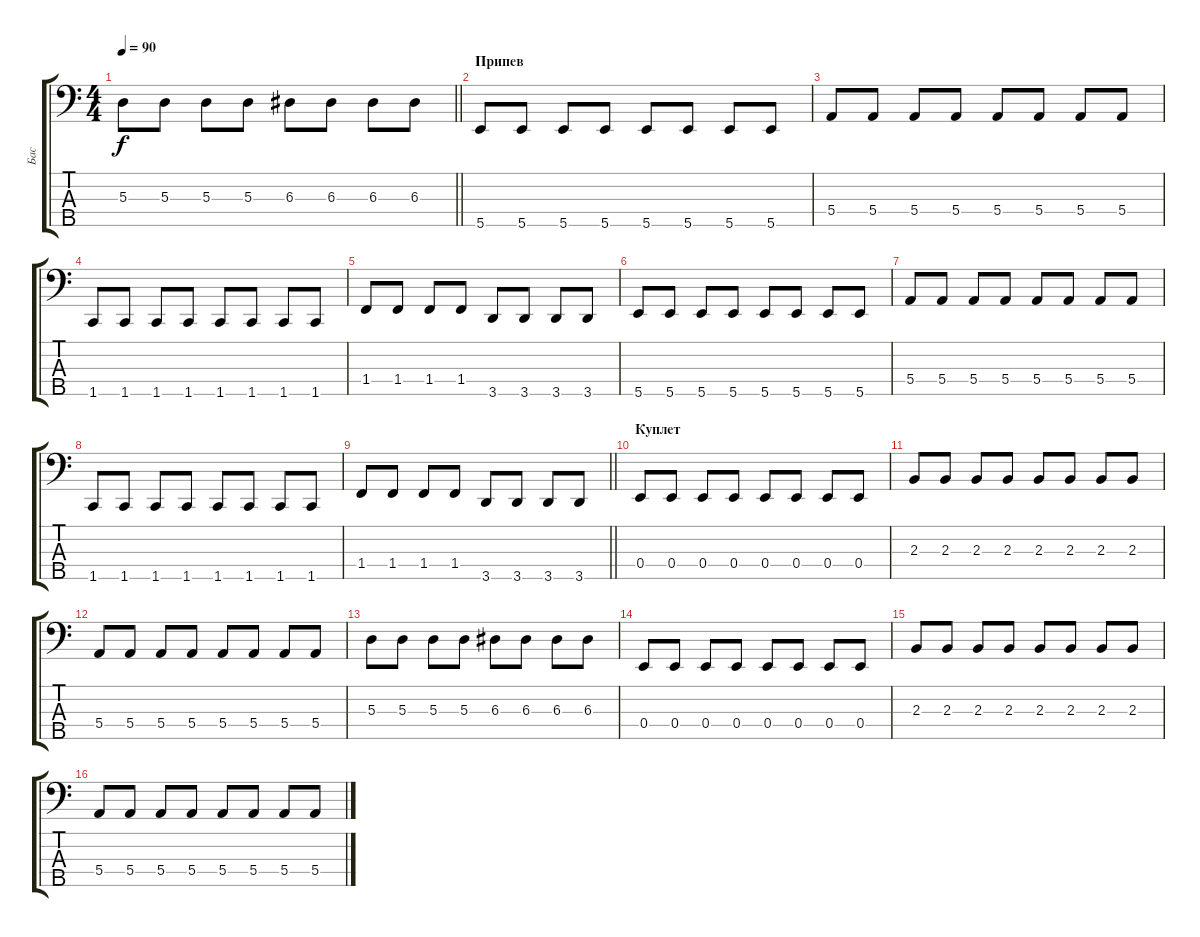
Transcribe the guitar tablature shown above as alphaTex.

\track ("Бас" "Бас") {instrument electricbassfinger}
\staff {score tabs}
\tuning (G2 D2 A1 E1 B0) {hide}
\ts (4 4)
\tempo 90
\clef f4
\barLineRight lightlight
\ks c
5.3.8{dy f} 5.3.8 5.3.8 5.3.8 6.3.8 6.3.8 6.3.8 6.3.8 |
\section ("" "Припев")
5.5.8 5.5.8 5.5.8 5.5.8 5.5.8 5.5.8 5.5.8 5.5.8 |
5.4.8 5.4.8 5.4.8 5.4.8 5.4.8 5.4.8 5.4.8 5.4.8 |
1.5.8 1.5.8 1.5.8 1.5.8 1.5.8 1.5.8 1.5.8 1.5.8 |
1.4.8 1.4.8 1.4.8 1.4.8 3.5.8 3.5.8 3.5.8 3.5.8 |
5.5.8 5.5.8 5.5.8 5.5.8 5.5.8 5.5.8 5.5.8 5.5.8 |
5.4.8 5.4.8 5.4.8 5.4.8 5.4.8 5.4.8 5.4.8 5.4.8 |
1.5.8 1.5.8 1.5.8 1.5.8 1.5.8 1.5.8 1.5.8 1.5.8 |
\barLineRight lightlight
1.4.8 1.4.8 1.4.8 1.4.8 3.5.8 3.5.8 3.5.8 3.5.8 |
\section ("" "Куплет")
0.4.8 0.4.8 0.4.8 0.4.8 0.4.8 0.4.8 0.4.8 0.4.8 |
2.3.8 2.3.8 2.3.8 2.3.8 2.3.8 2.3.8 2.3.8 2.3.8 |
5.4.8 5.4.8 5.4.8 5.4.8 5.4.8 5.4.8 5.4.8 5.4.8 |
5.3.8 5.3.8 5.3.8 5.3.8 6.3.8 6.3.8 6.3.8 6.3.8 |
0.4.8 0.4.8 0.4.8 0.4.8 0.4.8 0.4.8 0.4.8 0.4.8 |
2.3.8 2.3.8 2.3.8 2.3.8 2.3.8 2.3.8 2.3.8 2.3.8 |
5.4.8 5.4.8 5.4.8 5.4.8 5.4.8 5.4.8 5.4.8 5.4.8
